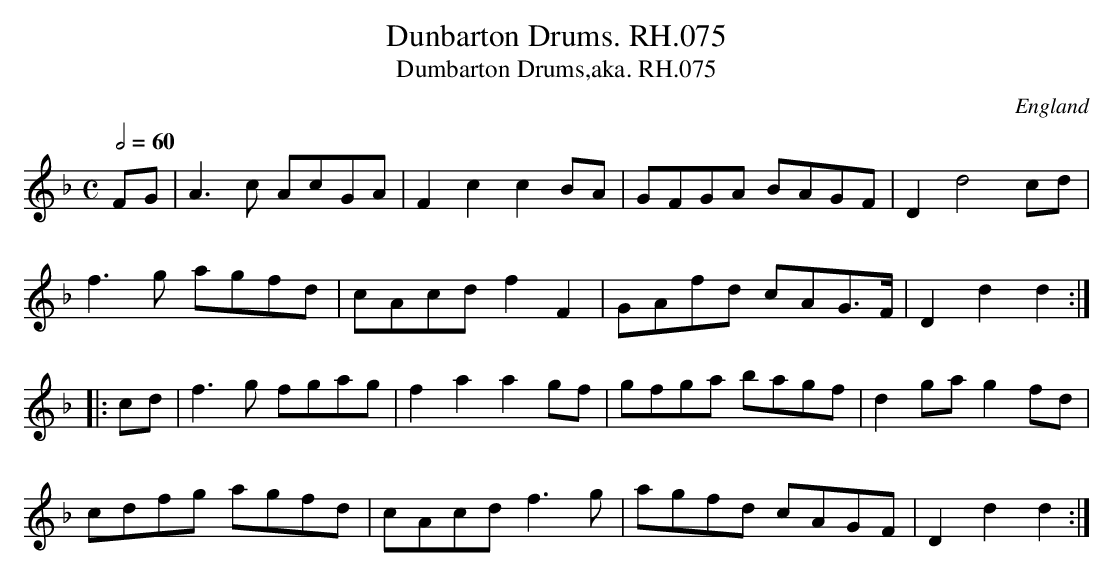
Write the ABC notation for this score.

X:1
T:Dunbarton Drums. RH.075
T:Dumbarton Drums,aka. RH.075
O:England
M:C
L:1/8
Q:2/4=60
K:F
FG|A3c AcGA|F2c2 c2BA|\
GFGA BAGF|D2d4cd|
f3g agfd|cAcd f2F2|\
GAfd cAG>F|D2d2d2:|
|:cd|f3g fgag|f2a2a2gf|\
gfga bagf|d2gag2fd|
cdfg agfd|cAcdf3g|\
agfd cAGF|D2d2d2:|
